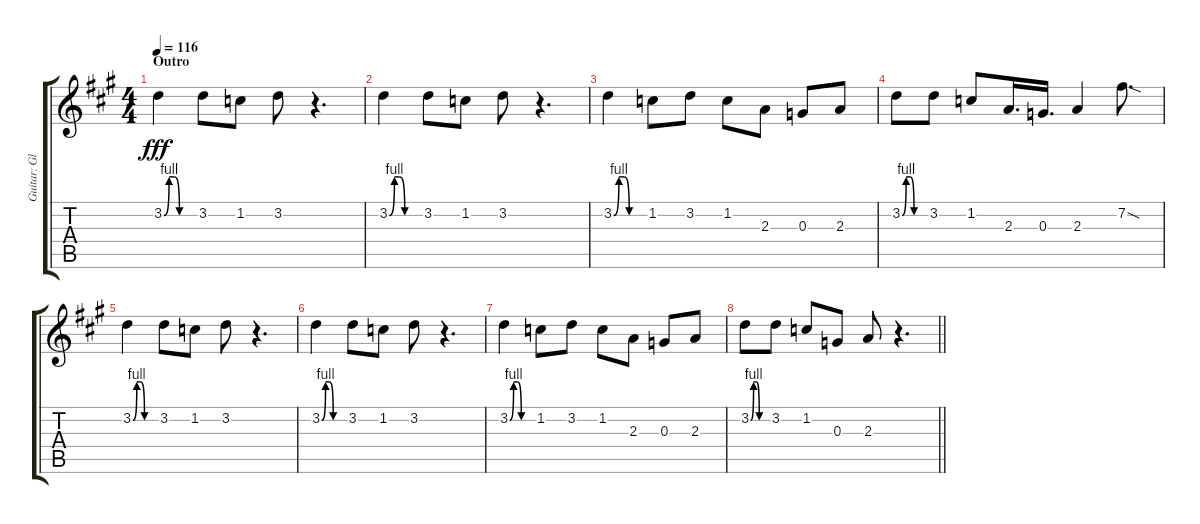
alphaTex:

\track ("Guitar: Glenn" "Guitar: Gl") {instrument distortionguitar}
\staff {score tabs}
\tuning (E4 B3 G3 D3 A2 E2) {hide}
\ts (4 4)
\section ("" "Outro")
\tempo 116
\clef g2
\ks a
3.2{be (custom 0 0 10 4 20 4 30 0 60 0)}.4{dy fff} 3.2.8 1.2.8 3.2.8 r.4{d} |
3.2{be (custom 0 0 10 4 20 4 30 0 60 0)}.4 3.2.8 1.2.8 3.2.8 r.4{d} |
3.2{be (custom 0 0 10 4 20 4 30 0 60 0)}.4 1.2.8 3.2.8 1.2.8 2.3.8 0.3.8 2.3.8 |
3.2{be (custom 0 0 10 4 20 4 30 0 60 0)}.8 3.2.8 1.2.8 2.3.16{d} 0.3.16{d} 2.3.4 7.2{sod}.8{d} |
3.2{be (custom 0 0 10 4 20 4 30 0 60 0)}.4 3.2.8 1.2.8 3.2.8 r.4{d} |
3.2{be (custom 0 0 10 4 20 4 30 0 60 0)}.4 3.2.8 1.2.8 3.2.8 r.4{d} |
3.2{be (custom 0 0 10 4 20 4 30 0 60 0)}.4 1.2.8 3.2.8 1.2.8 2.3.8 0.3.8 2.3.8 |
\barLineRight lightlight
3.2{be (custom 0 0 10 4 20 4 30 0 60 0)}.8 3.2.8 1.2.8 0.3.8 2.3.8 r.4{d}
